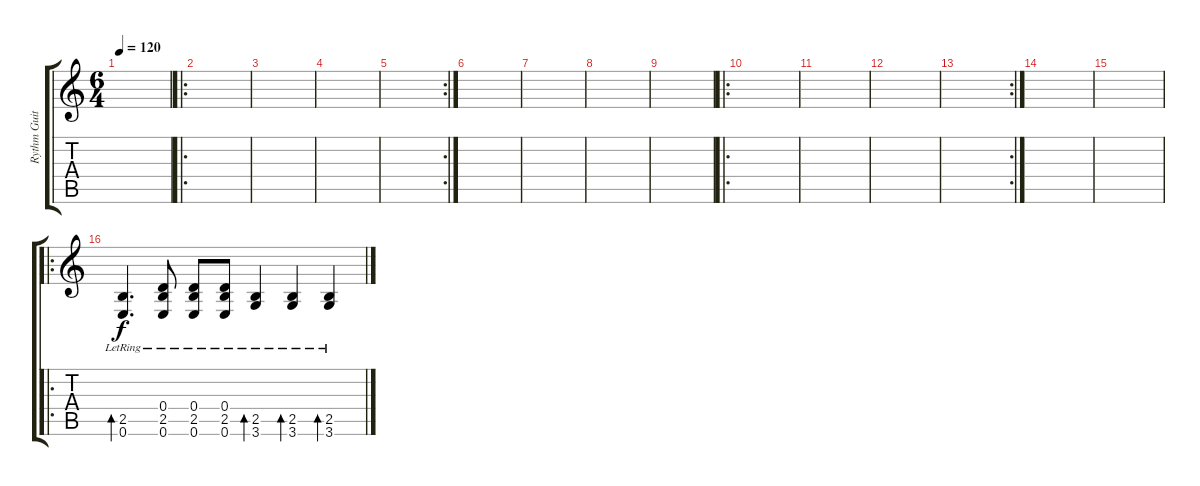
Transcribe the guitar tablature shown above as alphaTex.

\track ("Rythm Guitar" "Rythm Guit") {instrument acousticguitarsteel}
\staff {score tabs}
\tuning (E4 B3 G3 D3 A2 E2) {hide}
\ts (6 4)
\tempo 120
\clef g2
\ks c
|
\ro
|
|
|
\rc 2
|
|
|
|
|
\ro
|
|
|
\rc 2
|
|
|
\ro
(2.5{lr} 0.6{lr}).4{d bd 480} (0.4 2.5{lr} 0.6{lr}).8 (0.4 2.5{lr} 0.6{lr}).8 (0.4 2.5{lr} 0.6{lr}).8 (2.5{lr} 3.6{lr}).4{bd 480} (2.5{lr} 3.6{lr}).4{bd 480} (2.5{lr} 3.6{lr}).4{bd 480}
